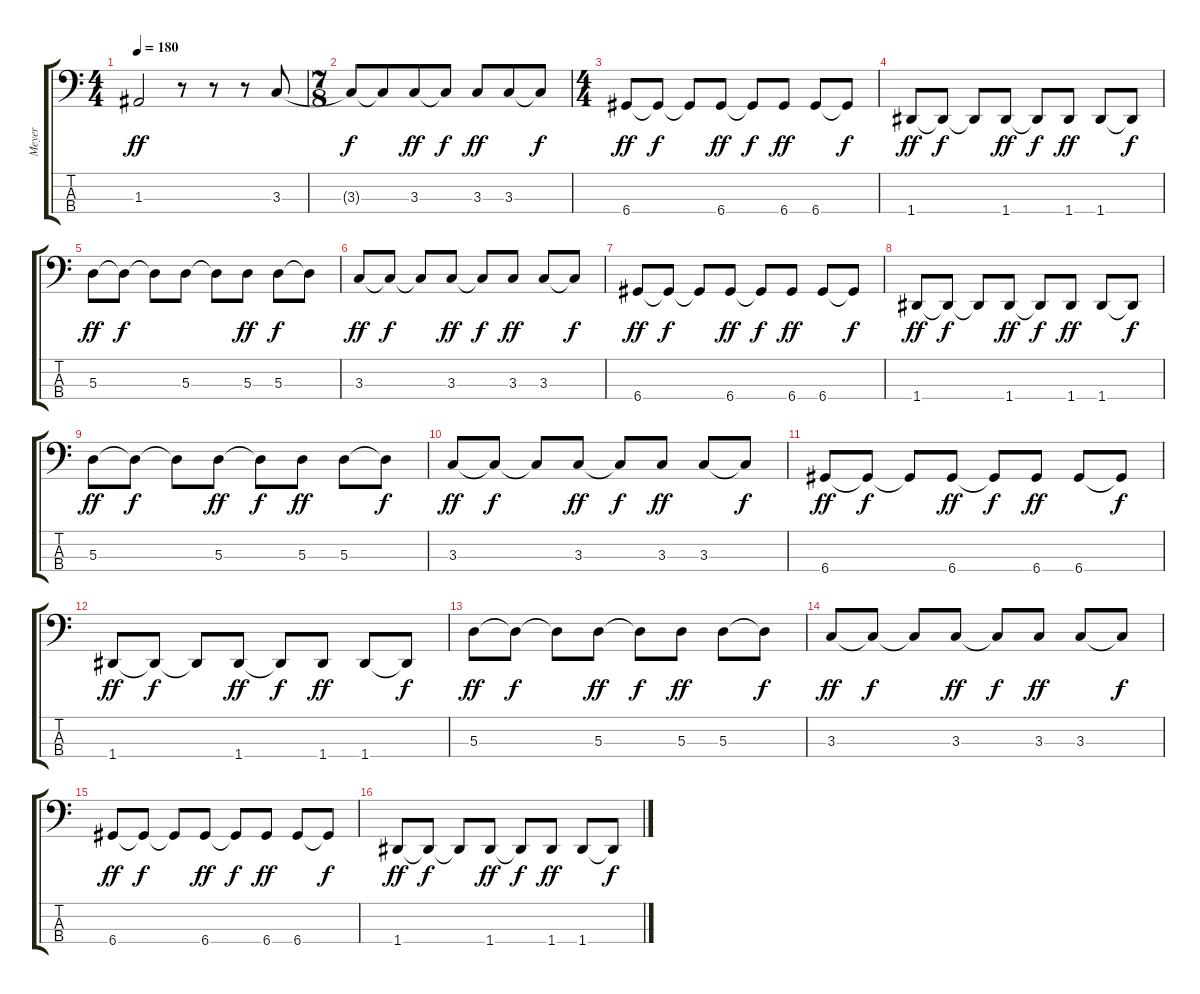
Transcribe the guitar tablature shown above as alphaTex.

\track ("Meyer" "Meyer") {instrument electricbassfinger}
\staff {score tabs}
\tuning (G2 D2 A1 D1) {hide}
\ts (4 4)
\tempo 180
\clef f4
\ks c
1.3.2{dy ff} r.8 r.8 r.8 3.3.8 |
\ts (7 8)
3.3{t}.8{dy f} 3.3{t}.8 3.3.8{dy ff} 3.3{t}.8{dy f} 3.3.8{dy ff} 3.3.8 3.3{t}.8{dy f} |
\ts (4 4)
6.4.8{dy ff} 6.4{t}.8{dy f} 6.4{t}.8 6.4.8{dy ff} 6.4{t}.8{dy f} 6.4.8{dy ff} 6.4.8 6.4{t}.8{dy f} |
1.4.8{dy ff} 1.4{t}.8{dy f} 1.4{t}.8 1.4.8{dy ff} 1.4{t}.8{dy f} 1.4.8{dy ff} 1.4.8 1.4{t}.8{dy f} |
5.3.8{dy ff} 5.3{t}.8{dy f} 5.3{t}.8 5.3.8 5.3{t}.8 5.3.8{dy ff} 5.3.8{dy f} 5.3{t}.8 |
3.3.8{dy ff} 3.3{t}.8{dy f} 3.3{t}.8 3.3.8{dy ff} 3.3{t}.8{dy f} 3.3.8{dy ff} 3.3.8 3.3{t}.8{dy f} |
6.4.8{dy ff} 6.4{t}.8{dy f} 6.4{t}.8 6.4.8{dy ff} 6.4{t}.8{dy f} 6.4.8{dy ff} 6.4.8 6.4{t}.8{dy f} |
1.4.8{dy ff} 1.4{t}.8{dy f} 1.4{t}.8 1.4.8{dy ff} 1.4{t}.8{dy f} 1.4.8{dy ff} 1.4.8 1.4{t}.8{dy f} |
5.3.8{dy ff} 5.3{t}.8{dy f} 5.3{t}.8 5.3.8{dy ff} 5.3{t}.8{dy f} 5.3.8{dy ff} 5.3.8 5.3{t}.8{dy f} |
3.3.8{dy ff} 3.3{t}.8{dy f} 3.3{t}.8 3.3.8{dy ff} 3.3{t}.8{dy f} 3.3.8{dy ff} 3.3.8 3.3{t}.8{dy f} |
6.4.8{dy ff} 6.4{t}.8{dy f} 6.4{t}.8 6.4.8{dy ff} 6.4{t}.8{dy f} 6.4.8{dy ff} 6.4.8 6.4{t}.8{dy f} |
1.4.8{dy ff} 1.4{t}.8{dy f} 1.4{t}.8 1.4.8{dy ff} 1.4{t}.8{dy f} 1.4.8{dy ff} 1.4.8 1.4{t}.8{dy f} |
5.3.8{dy ff} 5.3{t}.8{dy f} 5.3{t}.8 5.3.8{dy ff} 5.3{t}.8{dy f} 5.3.8{dy ff} 5.3.8 5.3{t}.8{dy f} |
3.3.8{dy ff} 3.3{t}.8{dy f} 3.3{t}.8 3.3.8{dy ff} 3.3{t}.8{dy f} 3.3.8{dy ff} 3.3.8 3.3{t}.8{dy f} |
6.4.8{dy ff} 6.4{t}.8{dy f} 6.4{t}.8 6.4.8{dy ff} 6.4{t}.8{dy f} 6.4.8{dy ff} 6.4.8 6.4{t}.8{dy f} |
1.4.8{dy ff} 1.4{t}.8{dy f} 1.4{t}.8 1.4.8{dy ff} 1.4{t}.8{dy f} 1.4.8{dy ff} 1.4.8 1.4{t}.8{dy f}
